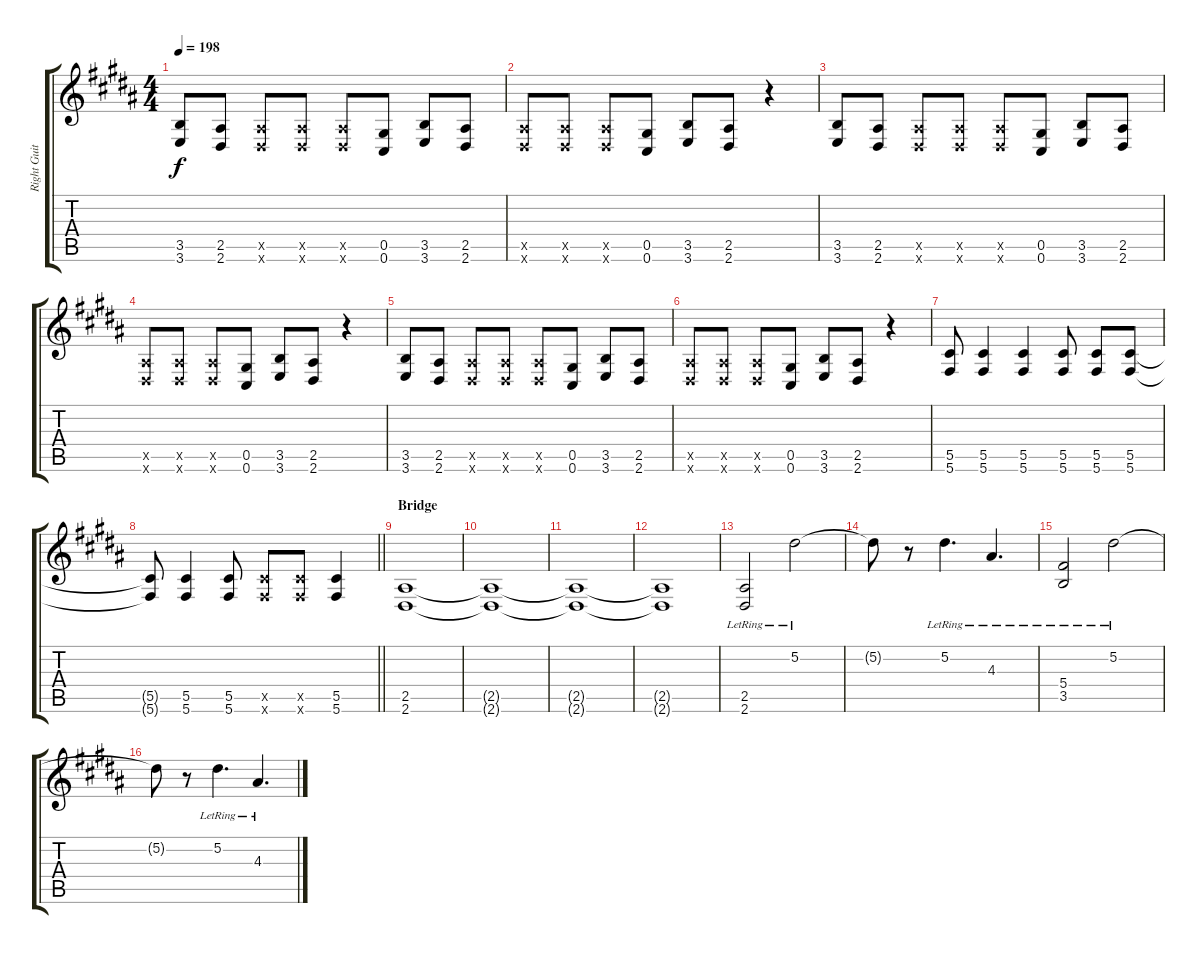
\track ("Right Guitar" "Right Guit") {instrument distortionguitar}
\staff {score tabs}
\tuning (Eb4 Bb3 Gb3 Db3 Ab2 Db2) {hide}
\ts (4 4)
\tempo 198
\clef g2
\ks b
(3.5 3.6).8{dy f} (2.5 2.6).8 (2.5{x} 2.6{x}).8 (2.5{x} 2.6{x}).8 (2.5{x} 2.6{x}).8 (0.5 0.6).8 (3.5 3.6).8 (2.5 2.6).8 |
(2.5{x} 2.6{x}).8 (2.5{x} 2.6{x}).8 (2.5{x} 2.6{x}).8 (0.5 0.6).8 (3.5 3.6).8 (2.5 2.6).8 r.4 |
(3.5 3.6).8 (2.5 2.6).8 (2.5{x} 2.6{x}).8 (2.5{x} 2.6{x}).8 (2.5{x} 2.6{x}).8 (0.5 0.6).8 (3.5 3.6).8 (2.5 2.6).8 |
(2.5{x} 2.6{x}).8 (2.5{x} 2.6{x}).8 (2.5{x} 2.6{x}).8 (0.5 0.6).8 (3.5 3.6).8 (2.5 2.6).8 r.4 |
(3.5 3.6).8 (2.5 2.6).8 (2.5{x} 2.6{x}).8 (2.5{x} 2.6{x}).8 (2.5{x} 2.6{x}).8 (0.5 0.6).8 (3.5 3.6).8 (2.5 2.6).8 |
(2.5{x} 2.6{x}).8 (2.5{x} 2.6{x}).8 (2.5{x} 2.6{x}).8 (0.5 0.6).8 (3.5 3.6).8 (2.5 2.6).8 r.4 |
(5.5 5.6).8 (5.5 5.6).4 (5.5 5.6).4 (5.5 5.6).8 (5.5 5.6).8 (5.5 5.6).8 |
\barLineRight lightlight
(5.5{t} 5.6{t}).8 (5.5 5.6).4 (5.5 5.6).8 (5.5{x} 5.6{x}).8 (5.5{x} 5.6{x}).8 (5.5 5.6).4 |
\section ("" "Bridge")
(2.5 2.6).1 |
(2.5{t} 2.6{t}).1 |
(2.5{t} 2.6{t}).1 |
(2.5{t} 2.6{t}).1 |
(2.5{lr} 2.6{lr}).2{instrument electricguitarclean} 5.2{lr}.2 |
5.2{t}.8 r.8 5.2{lr}.4{d} 4.3{lr}.4{d} |
(5.4{lr} 3.5{lr}).2 5.2{lr}.2 |
5.2{t}.8 r.8 5.2{lr}.4{d} 4.3{lr}.4{d}
